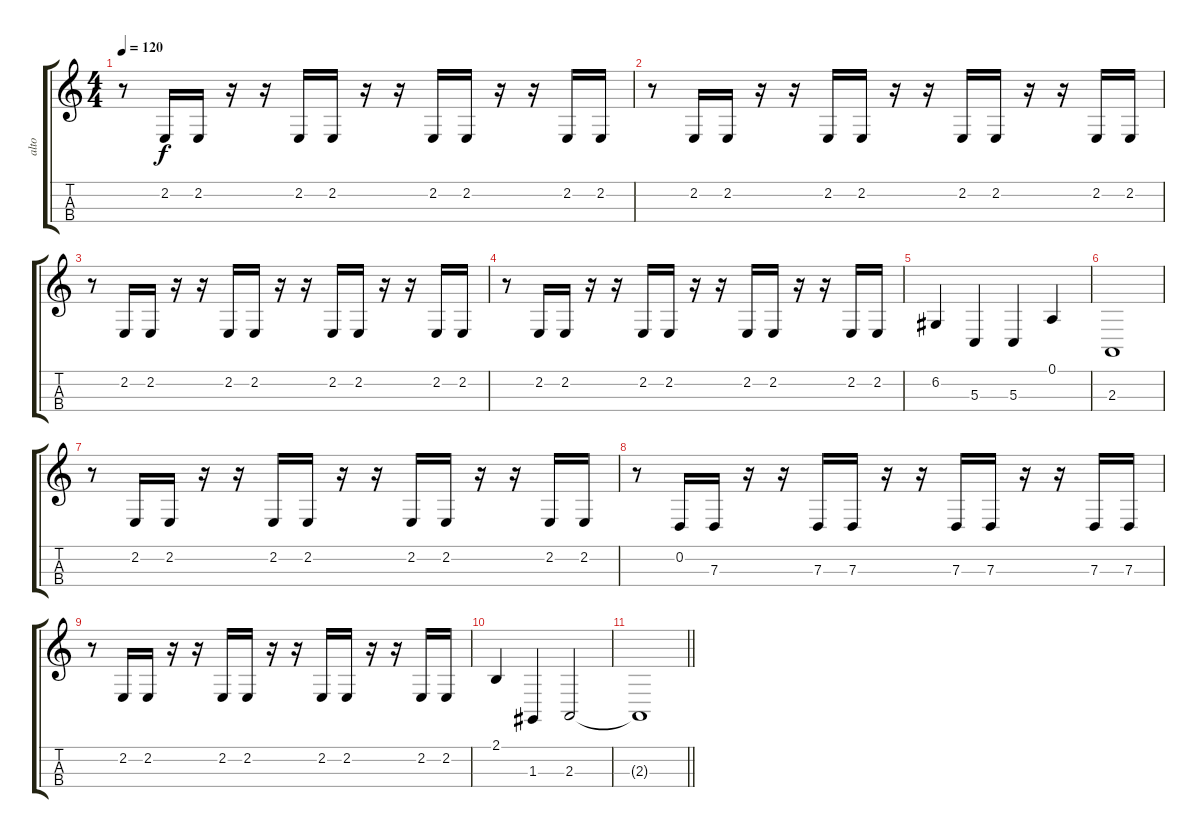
\track ("alto" "alto") {instrument stringensemble1}
\staff {score tabs}
\tuning (A3 D3 G2 C2) {hide}
\ts (4 4)
\tempo 120
\clef g2
\ks c
r.8{dy f} 2.2.16 2.2.16 r.16 r.16 2.2.16 2.2.16 r.16 r.16 2.2.16 2.2.16 r.16 r.16 2.2.16 2.2.16 |
r.8 2.2.16 2.2.16 r.16 r.16 2.2.16 2.2.16 r.16 r.16 2.2.16 2.2.16 r.16 r.16 2.2.16 2.2.16 |
r.8 2.2.16 2.2.16 r.16 r.16 2.2.16 2.2.16 r.16 r.16 2.2.16 2.2.16 r.16 r.16 2.2.16 2.2.16 |
r.8 2.2.16 2.2.16 r.16 r.16 2.2.16 2.2.16 r.16 r.16 2.2.16 2.2.16 r.16 r.16 2.2.16 2.2.16 |
6.2.4 5.3.4 5.3.4 0.1.4 |
2.3.1 |
r.8 2.2.16 2.2.16 r.16 r.16 2.2.16 2.2.16 r.16 r.16 2.2.16 2.2.16 r.16 r.16 2.2.16 2.2.16 |
r.8 0.2.16 7.3.16 r.16 r.16 7.3.16 7.3.16 r.16 r.16 7.3.16 7.3.16 r.16 r.16 7.3.16 7.3.16 |
r.8 2.2.16 2.2.16 r.16 r.16 2.2.16 2.2.16 r.16 r.16 2.2.16 2.2.16 r.16 r.16 2.2.16 2.2.16 |
2.1.4 1.3.4 2.3.2 |
\barLineRight lightlight
2.3{t}.1
